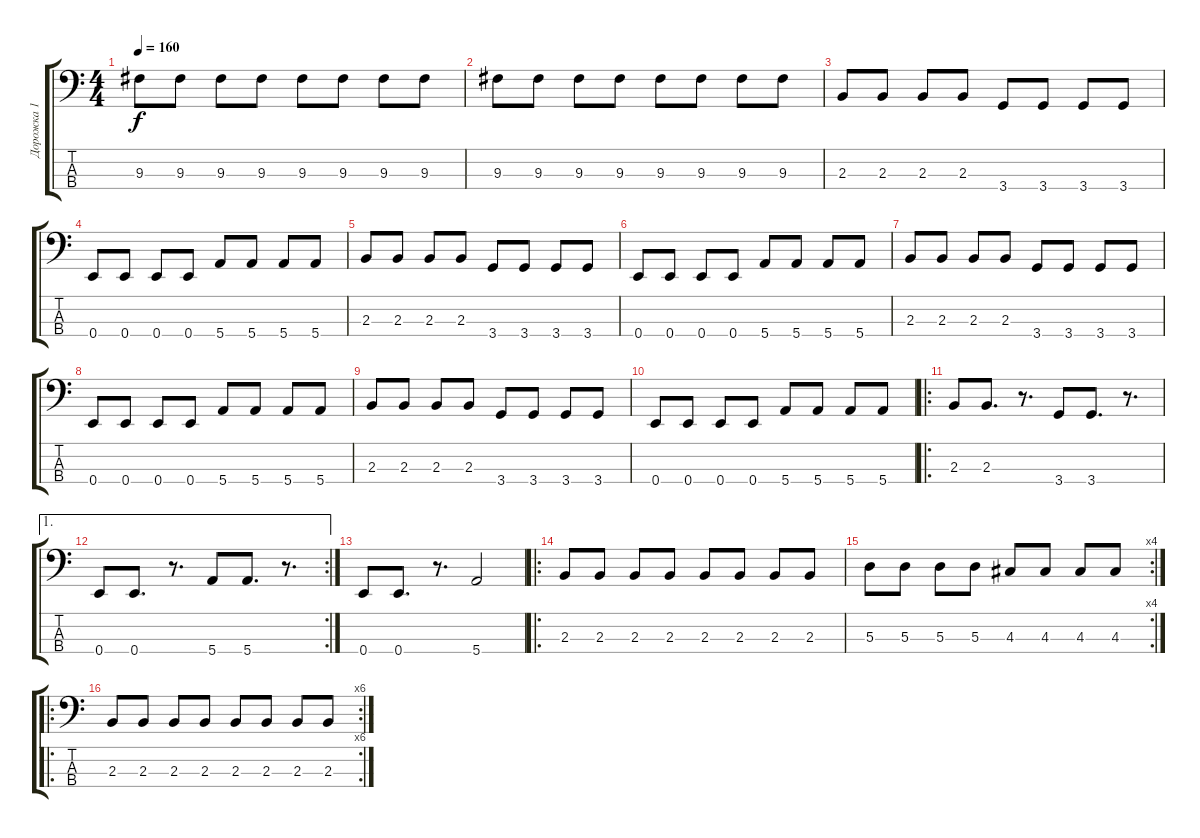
\track ("Дорожка 1" "Дорожка 1") {instrument electricbassfinger}
\staff {score tabs}
\tuning (G2 D2 A1 E1) {hide}
\ts (4 4)
\tempo 160
\clef f4
\ks c
9.3.8{dy f} 9.3.8 9.3.8 9.3.8 9.3.8 9.3.8 9.3.8 9.3.8 |
9.3.8 9.3.8 9.3.8 9.3.8 9.3.8 9.3.8 9.3.8 9.3.8 |
2.3.8 2.3.8 2.3.8 2.3.8 3.4.8 3.4.8 3.4.8 3.4.8 |
0.4.8 0.4.8 0.4.8 0.4.8 5.4.8 5.4.8 5.4.8 5.4.8 |
2.3.8 2.3.8 2.3.8 2.3.8 3.4.8 3.4.8 3.4.8 3.4.8 |
0.4.8 0.4.8 0.4.8 0.4.8 5.4.8 5.4.8 5.4.8 5.4.8 |
2.3.8 2.3.8 2.3.8 2.3.8 3.4.8 3.4.8 3.4.8 3.4.8 |
0.4.8 0.4.8 0.4.8 0.4.8 5.4.8 5.4.8 5.4.8 5.4.8 |
2.3.8 2.3.8 2.3.8 2.3.8 3.4.8 3.4.8 3.4.8 3.4.8 |
0.4.8 0.4.8 0.4.8 0.4.8 5.4.8 5.4.8 5.4.8 5.4.8 |
\ro
2.3.8 2.3.8{d} r.8{d} 3.4.8 3.4.8{d} r.8{d} |
\ae 1
\rc 2
0.4.8 0.4.8{d} r.8{d} 5.4.8 5.4.8{d} r.8{d} |
0.4.8 0.4.8{d} r.8{d} 5.4.2 |
\ro
2.3.8 2.3.8 2.3.8 2.3.8 2.3.8 2.3.8 2.3.8 2.3.8 |
\rc 4
5.3.8 5.3.8 5.3.8 5.3.8 4.3.8 4.3.8 4.3.8 4.3.8 |
\ro
\rc 6
2.3.8 2.3.8 2.3.8 2.3.8 2.3.8 2.3.8 2.3.8 2.3.8
